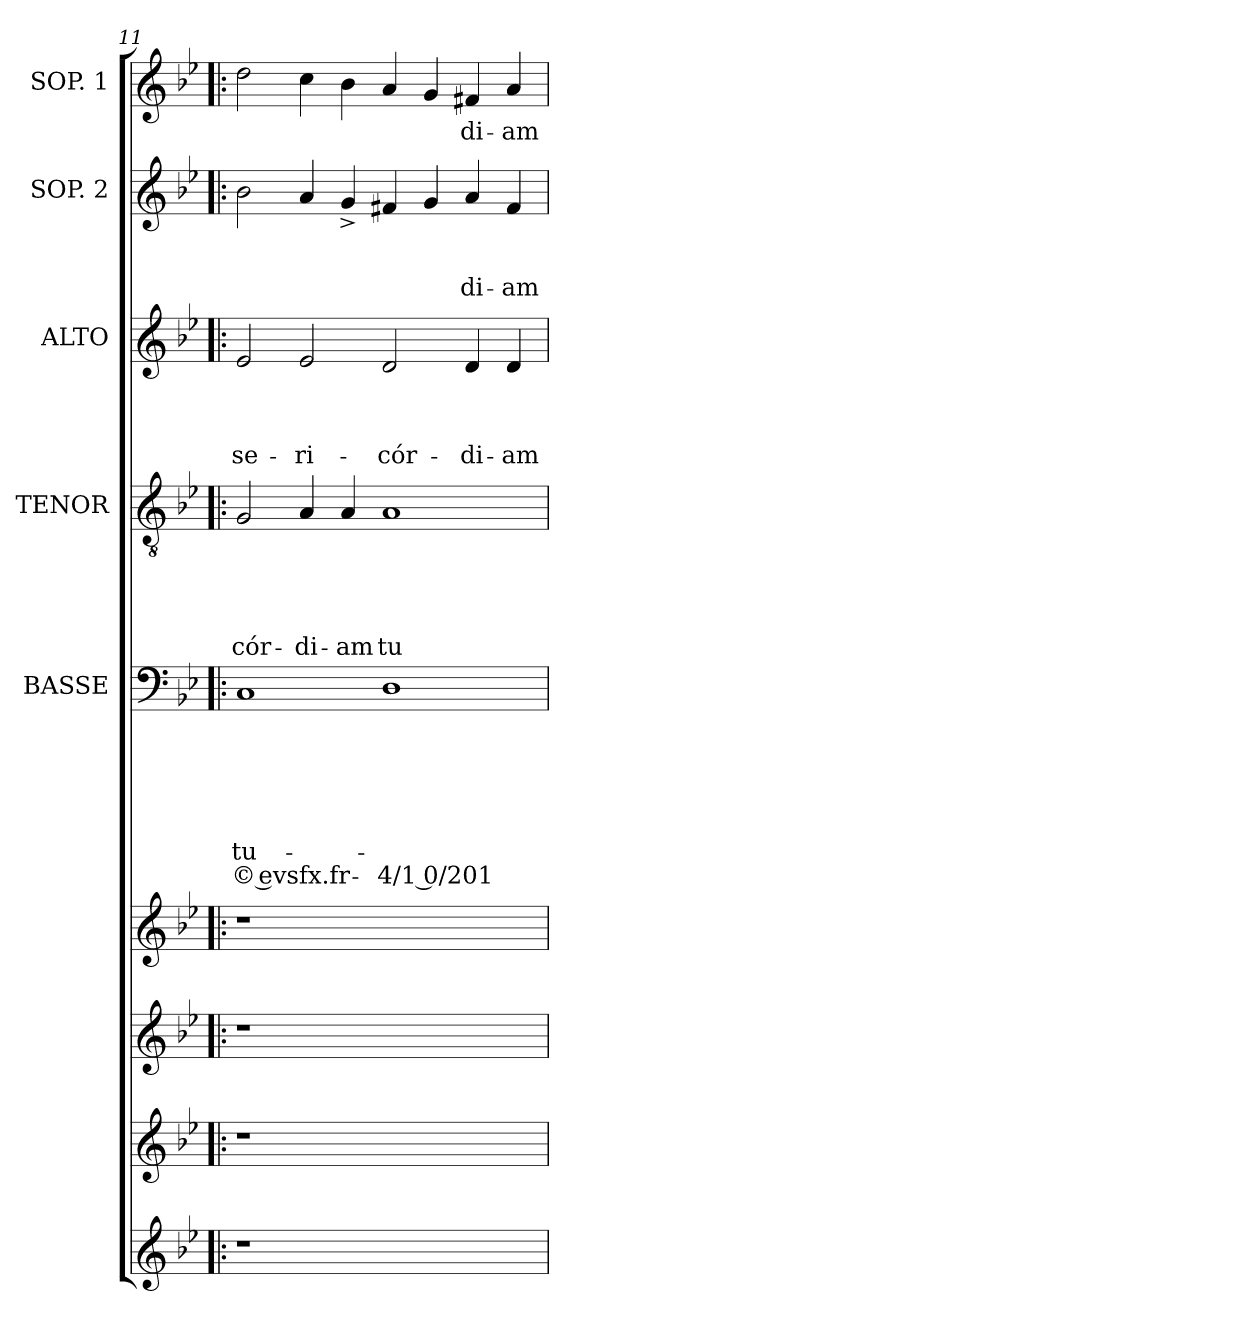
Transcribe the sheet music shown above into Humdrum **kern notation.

**kern	**kern	**kern	**kern	**kern	**text	**text	**text	**text	**text	**text	**text	**kern	**text	**text	**text	**text	**text	**kern	**text	**text	**text	**text	**kern	**text	**text	**text	**kern	**text
*part9	*part8	*part7	*part6	*part5	*part5	*part5	*part5	*part5	*part5	*part5	*part5	*part4	*part4	*part4	*part4	*part4	*part4	*part3	*part3	*part3	*part3	*part3	*part2	*part2	*part2	*part2	*part1	*part1
*staff9	*staff8	*staff7	*staff6	*staff5	*staff5	*staff5	*staff5	*staff5	*staff5	*staff5	*staff5	*staff4	*staff4	*staff4	*staff4	*staff4	*staff4	*staff3	*staff3	*staff3	*staff3	*staff3	*staff2	*staff2	*staff2	*staff2	*staff1	*staff1
*	*	*	*	*I"BASSE	*	*	*	*	*	*	*	*I"TENOR	*	*	*	*	*	*I"ALTO	*	*	*	*	*I"SOP. 2	*	*	*	*I"SOP. 1	*
*	*	*	*	*I'BAS.	*	*	*	*	*	*	*	*I'TEN.	*	*	*	*	*	*I'ALT.	*	*	*	*	*I'SOP. 2	*	*	*	*I'SOP. 1	*
*clefG2	*clefG2	*clefG2	*clefG2	*clefF4	*	*	*	*	*	*	*	*clefGv2	*	*	*	*	*	*clefG2	*	*	*	*	*clefG2	*	*	*	*clefG2	*
*k[b-e-]	*k[b-e-]	*k[b-e-]	*k[b-e-]	*k[b-e-]	*	*	*	*	*	*	*	*k[b-e-]	*	*	*	*	*	*k[b-e-]	*	*	*	*	*k[b-e-]	*	*	*	*k[b-e-]	*
*B-:	*B-:	*B-:	*B-:	*B-:	*	*	*	*	*	*	*	*B-:	*	*	*	*	*	*B-:	*	*	*	*	*B-:	*	*	*	*B-:	*
=11!|:	=11!|:	=11!|:	=11!|:	=11!|:	=11!|:	=11!|:	=11!|:	=11!|:	=11!|:	=11!|:	=11!|:	=11!|:	=11!|:	=11!|:	=11!|:	=11!|:	=11!|:	=11!|:	=11!|:	=11!|:	=11!|:	=11!|:	=11!|:	=11!|:	=11!|:	=11!|:	=11!|:	=11!|:
!	!	!	!	!	!	!	!	!	!	!LO:LY:b	!LO:LY:b	!	!	!	!	!	!LO:LY:b	!	!	!	!	!LO:LY:b	!	!	!	!	!	!
1r	1r	1r	1r	1C	.	.	.	.	.	tu-	© evsfx.fr-	2G/	.	.	.	.	-cór-	2e-/	.	.	.	-se-	2b-\	.	.	.	2dd\	.
!	!	!	!	!	!	!	!	!	!	!	!	!	!	!	!	!	!LO:LY:b	!	!	!	!	!LO:LY:b	!	!	!	!	!	!
.	.	.	.	.	.	.	.	.	.	.	.	4A/	.	.	.	.	-di-	2e-/	.	.	.	-ri-	4a/	.	.	.	4cc\	.
!	!	!	!	!	!	!	!	!	!	!	!	!	!	!	!	!	!LO:LY:b	!	!	!	!	!	!	!	!	!	!	!
.	.	.	.	.	.	.	.	.	.	.	.	4A/	.	.	.	.	-am	.	.	.	.	.	4g^</	.	.	.	4b-\	.
!	!	!	!	!	!	!	!	!	!	!	!LO:LY:b	!	!	!	!	!	!LO:LY:b	!	!	!	!	!LO:LY:b	!	!	!	!	!	!
1ryy	1ryy	1ryy	1ryy	1D	.	.	.	.	.	.	-4/1 0/201-	1A	.	.	.	.	tu-	2d/	.	.	.	-cór-	4f#X/	.	.	.	4a/	.
.	.	.	.	.	.	.	.	.	.	.	.	.	.	.	.	.	.	.	.	.	.	.	4g/	.	.	.	4g/	.
!	!	!	!	!	!	!	!	!	!	!	!	!	!	!	!	!	!	!	!	!	!	!LO:LY:b	!	!	!	!LO:LY:b	!	!LO:LY:b
.	.	.	.	.	.	.	.	.	.	.	.	.	.	.	.	.	.	4d/	.	.	.	-di-	4a/	.	.	-di-	4f#X/	-di-
!	!	!	!	!	!	!	!	!	!	!	!	!	!	!	!	!	!	!	!	!	!	!LO:LY:b	!	!	!	!LO:LY:b	!	!LO:LY:b
.	.	.	.	.	.	.	.	.	.	.	.	.	.	.	.	.	.	4d/	.	.	.	-am	4f#/	.	.	-am	4a/	-am
=	=	=	=	=	=	=	=	=	=	=	=	=	=	=	=	=	=	=	=	=	=	=	=	=	=	=	=	=
*-	*-	*-	*-	*-	*-	*-	*-	*-	*-	*-	*-	*-	*-	*-	*-	*-	*-	*-	*-	*-	*-	*-	*-	*-	*-	*-	*-	*-
